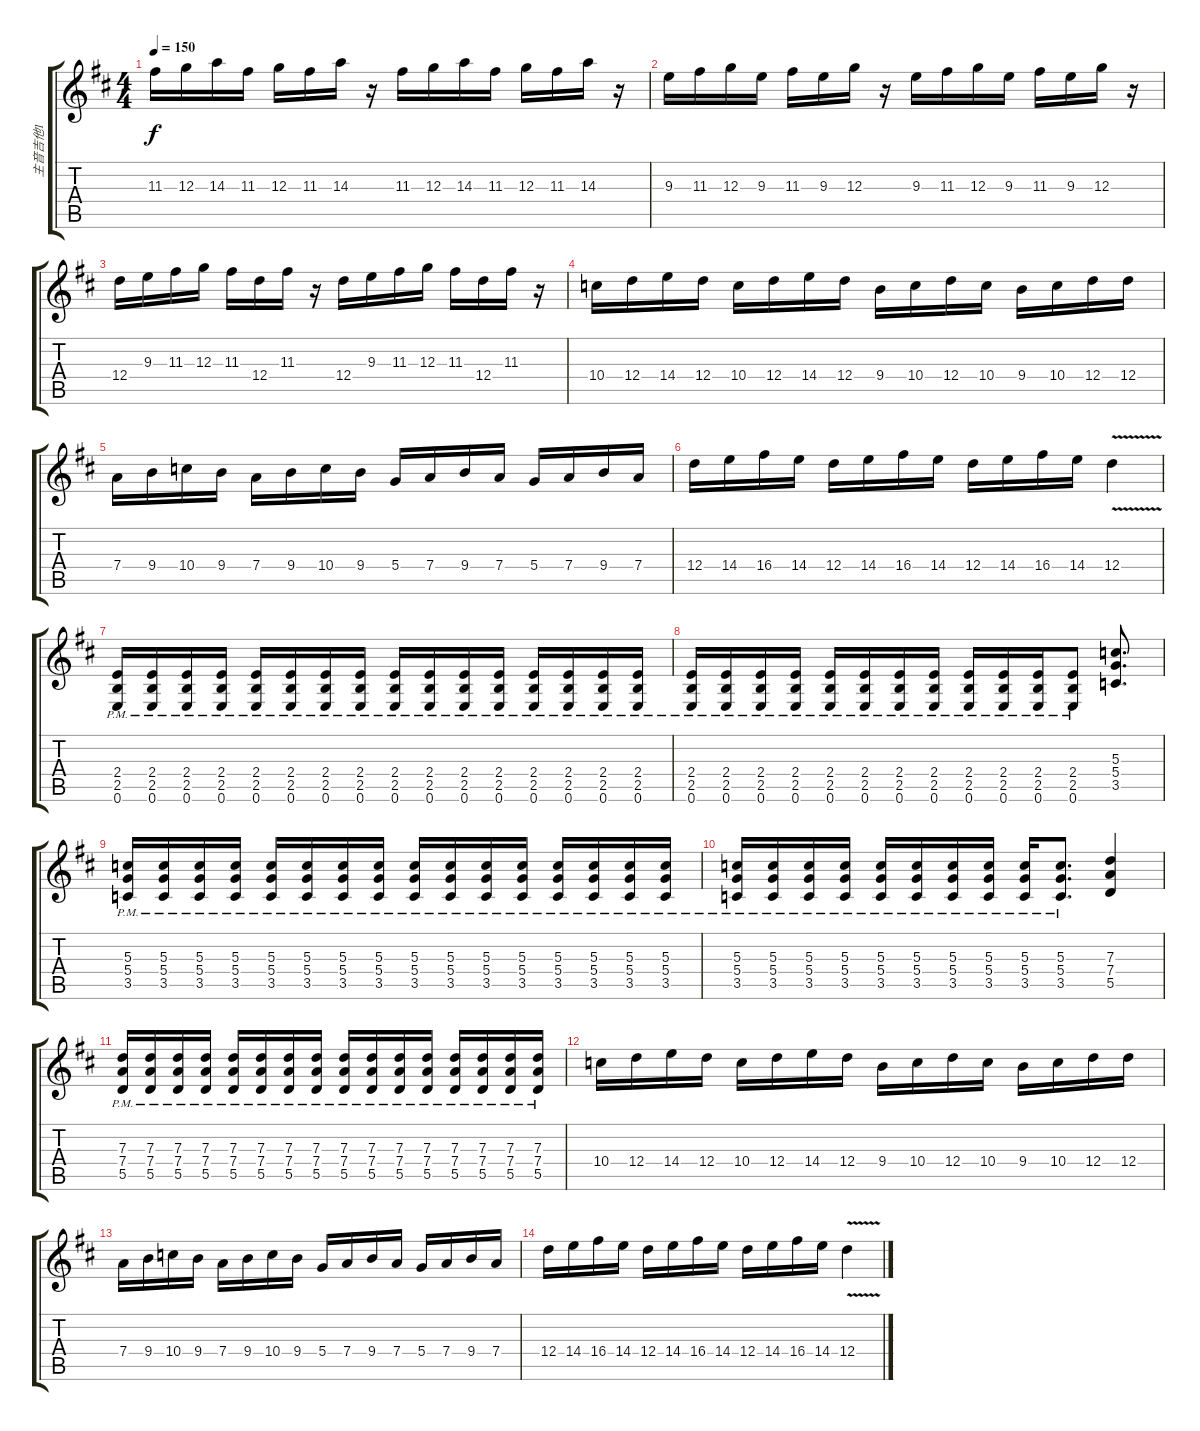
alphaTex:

\track ("主音吉他1" "主音吉他1") {instrument overdrivenguitar}
\staff {score tabs}
\tuning (E4 B3 G3 D3 A2 E2) {hide}
\ts (4 4)
\tempo 150
\clef g2
\ks bminor
11.3.16{dy f} 12.3.16 14.3.16 11.3.16 12.3.16 11.3.16 14.3.16 r.16 11.3.16 12.3.16 14.3.16 11.3.16 12.3.16 11.3.16 14.3.16 r.16 |
9.3.16 11.3.16 12.3.16 9.3.16 11.3.16 9.3.16 12.3.16 r.16 9.3.16 11.3.16 12.3.16 9.3.16 11.3.16 9.3.16 12.3.16 r.16 |
12.4.16 9.3.16 11.3.16 12.3.16 11.3.16 12.4.16 11.3.16 r.16 12.4.16 9.3.16 11.3.16 12.3.16 11.3.16 12.4.16 11.3.16 r.16 |
10.4.16 12.4.16 14.4.16 12.4.16 10.4.16 12.4.16 14.4.16 12.4.16 9.4.16 10.4.16 12.4.16 10.4.16 9.4.16 10.4.16 12.4.16 12.4.16 |
7.4.16 9.4.16 10.4.16 9.4.16 7.4.16 9.4.16 10.4.16 9.4.16 5.4.16 7.4.16 9.4.16 7.4.16 5.4.16 7.4.16 9.4.16 7.4.16 |
12.4.16 14.4.16 16.4.16 14.4.16 12.4.16 14.4.16 16.4.16 14.4.16 12.4.16 14.4.16 16.4.16 14.4.16 12.4{v}.4 |
(2.4{pm} 2.5{pm} 0.6{pm}).16 (2.4{pm} 2.5{pm} 0.6{pm}).16 (2.4{pm} 2.5{pm} 0.6{pm}).16 (2.4{pm} 2.5{pm} 0.6{pm}).16 (2.4{pm} 2.5{pm} 0.6{pm}).16 (2.4{pm} 2.5{pm} 0.6{pm}).16 (2.4{pm} 2.5{pm} 0.6{pm}).16 (2.4{pm} 2.5{pm} 0.6{pm}).16 (2.4{pm} 2.5{pm} 0.6{pm}).16 (2.4{pm} 2.5{pm} 0.6{pm}).16 (2.4{pm} 2.5{pm} 0.6{pm}).16 (2.4{pm} 2.5{pm} 0.6{pm}).16 (2.4{pm} 2.5{pm} 0.6{pm}).16 (2.4{pm} 2.5{pm} 0.6{pm}).16 (2.4{pm} 2.5{pm} 0.6{pm}).16 (2.4{pm} 2.5{pm} 0.6{pm}).16 |
(2.4{pm} 2.5{pm} 0.6{pm}).16 (2.4{pm} 2.5{pm} 0.6{pm}).16 (2.4{pm} 2.5{pm} 0.6{pm}).16 (2.4{pm} 2.5{pm} 0.6{pm}).16 (2.4{pm} 2.5{pm} 0.6{pm}).16 (2.4{pm} 2.5{pm} 0.6{pm}).16 (2.4{pm} 2.5{pm} 0.6{pm}).16 (2.4{pm} 2.5{pm} 0.6{pm}).16 (2.4{pm} 2.5{pm} 0.6{pm}).16 (2.4{pm} 2.5{pm} 0.6{pm}).16 (2.4{pm} 2.5{pm} 0.6{pm}).16 (2.4{pm} 2.5{pm} 0.6{pm}).8 (5.3 5.4 3.5).8{d} |
(5.3{pm} 5.4{pm} 3.5{pm}).16 (5.3{pm} 5.4{pm} 3.5{pm}).16 (5.3{pm} 5.4{pm} 3.5{pm}).16 (5.3{pm} 5.4{pm} 3.5{pm}).16 (5.3{pm} 5.4{pm} 3.5{pm}).16 (5.3{pm} 5.4{pm} 3.5{pm}).16 (5.3{pm} 5.4{pm} 3.5{pm}).16 (5.3{pm} 5.4{pm} 3.5{pm}).16 (5.3{pm} 5.4{pm} 3.5{pm}).16 (5.3{pm} 5.4{pm} 3.5{pm}).16 (5.3{pm} 5.4{pm} 3.5{pm}).16 (5.3{pm} 5.4{pm} 3.5{pm}).16 (5.3{pm} 5.4{pm} 3.5{pm}).16 (5.3{pm} 5.4{pm} 3.5{pm}).16 (5.3{pm} 5.4{pm} 3.5{pm}).16 (5.3{pm} 5.4{pm} 3.5{pm}).16 |
(5.3{pm} 5.4{pm} 3.5{pm}).16 (5.3{pm} 5.4{pm} 3.5{pm}).16 (5.3{pm} 5.4{pm} 3.5{pm}).16 (5.3{pm} 5.4{pm} 3.5{pm}).16 (5.3{pm} 5.4{pm} 3.5{pm}).16 (5.3{pm} 5.4{pm} 3.5{pm}).16 (5.3{pm} 5.4{pm} 3.5{pm}).16 (5.3{pm} 5.4{pm} 3.5{pm}).16 (5.3{pm} 5.4{pm} 3.5).16 (5.3{pm} 5.4{pm} 3.5{pm}).8{d} (7.3 7.4 5.5).4 |
(7.3{pm} 7.4{pm} 5.5{pm}).16 (7.3{pm} 7.4{pm} 5.5{pm}).16 (7.3{pm} 7.4{pm} 5.5{pm}).16 (7.3{pm} 7.4{pm} 5.5{pm}).16 (7.3{pm} 7.4{pm} 5.5{pm}).16 (7.3{pm} 7.4{pm} 5.5{pm}).16 (7.3{pm} 7.4{pm} 5.5{pm}).16 (7.3{pm} 7.4{pm} 5.5{pm}).16 (7.3{pm} 7.4{pm} 5.5{pm}).16 (7.3{pm} 7.4{pm} 5.5{pm}).16 (7.3{pm} 7.4{pm} 5.5{pm}).16 (7.3{pm} 7.4{pm} 5.5{pm}).16 (7.3{pm} 7.4{pm} 5.5{pm}).16 (7.3{pm} 7.4{pm} 5.5{pm}).16 (7.3{pm} 7.4{pm} 5.5{pm}).16 (7.3{pm} 7.4{pm} 5.5{pm}).16 |
10.4.16 12.4.16 14.4.16 12.4.16 10.4.16 12.4.16 14.4.16 12.4.16 9.4.16 10.4.16 12.4.16 10.4.16 9.4.16 10.4.16 12.4.16 12.4.16 |
7.4.16 9.4.16 10.4.16 9.4.16 7.4.16 9.4.16 10.4.16 9.4.16 5.4.16 7.4.16 9.4.16 7.4.16 5.4.16 7.4.16 9.4.16 7.4.16 |
12.4.16 14.4.16 16.4.16 14.4.16 12.4.16 14.4.16 16.4.16 14.4.16 12.4.16 14.4.16 16.4.16 14.4.16 12.4{v}.4
